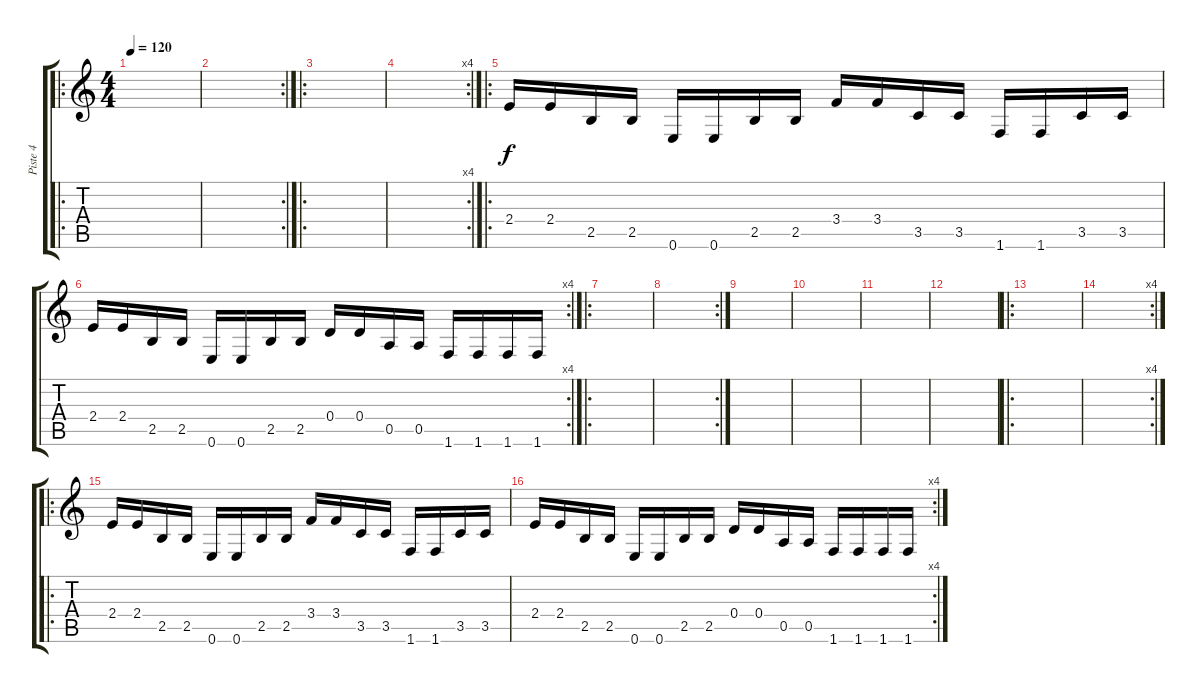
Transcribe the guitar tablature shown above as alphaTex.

\track ("Piste 4" "Piste 4") {instrument synthbass1}
\staff {score tabs}
\tuning (E4 B3 G3 D3 A2 E2) {hide}
\ro
\ts (4 4)
\tempo 120
\clef g2
\ks c
|
\rc 2
|
\ro
|
\rc 4
|
\ro
2.4.16 2.4.16 2.5.16 2.5.16 0.6.16 0.6.16 2.5.16 2.5.16 3.4.16 3.4.16 3.5.16 3.5.16 1.6.16 1.6.16 3.5.16 3.5.16 |
\rc 4
2.4.16 2.4.16 2.5.16 2.5.16 0.6.16 0.6.16 2.5.16 2.5.16 0.4.16 0.4.16 0.5.16 0.5.16 1.6.16 1.6.16 1.6.16 1.6.16 |
\ro
|
\rc 2
|
|
|
|
|
\ro
|
\rc 4
|
\ro
2.4.16 2.4.16 2.5.16 2.5.16 0.6.16 0.6.16 2.5.16 2.5.16 3.4.16 3.4.16 3.5.16 3.5.16 1.6.16 1.6.16 3.5.16 3.5.16 |
\rc 4
2.4.16 2.4.16 2.5.16 2.5.16 0.6.16 0.6.16 2.5.16 2.5.16 0.4.16 0.4.16 0.5.16 0.5.16 1.6.16 1.6.16 1.6.16 1.6.16
